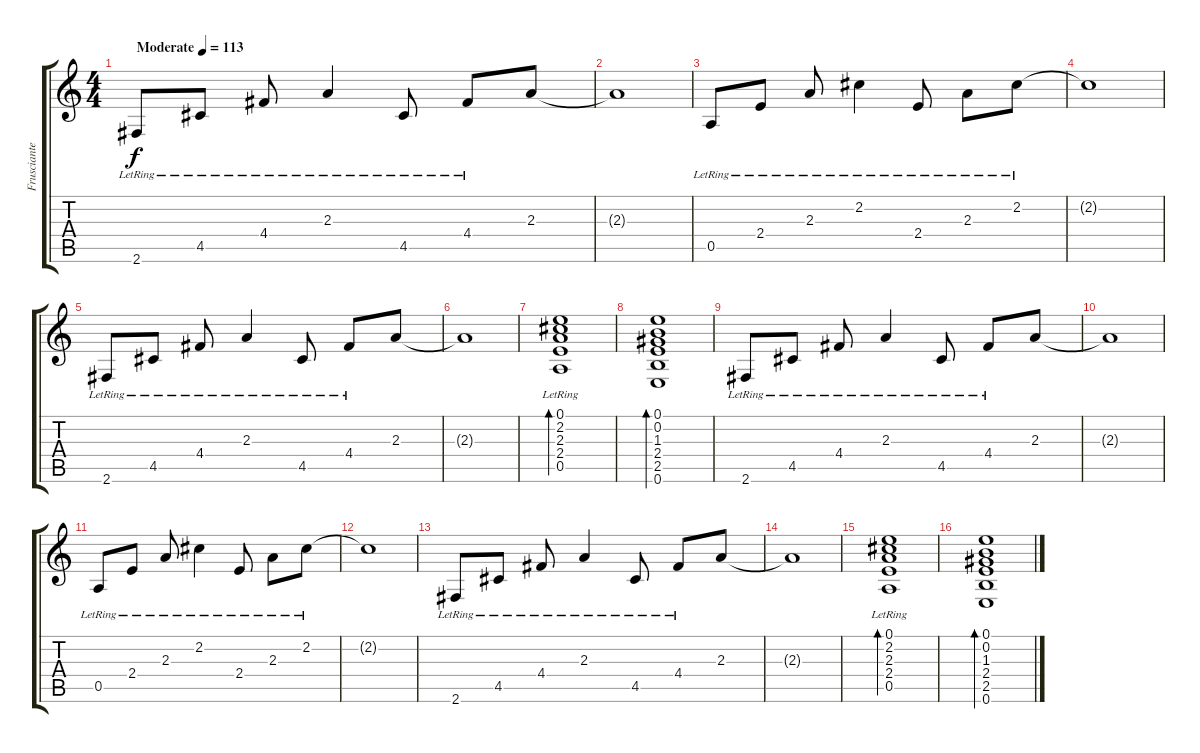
\track ("Frusciante 1" "Frusciante") {instrument electricguitarclean}
\staff {score tabs}
\tuning (E4 B3 G3 D3 A2 E2) {hide}
\ts (4 4)
\tempo (113 "Moderate")
\clef g2
\ks c
2.6{lr}.8{dy f instrument electricguitarclean} 4.5{lr}.8 4.4{lr}.8 2.3{lr}.4 4.5{lr}.8 4.4{lr}.8 2.3.8 |
2.3{t}.1 |
0.5{lr}.8 2.4{lr}.8 2.3{lr}.8 2.2{lr}.4 2.4{lr}.8 2.3{lr}.8 2.2{lr}.8 |
2.2{t}.1 |
2.6{lr}.8 4.5{lr}.8 4.4{lr}.8 2.3{lr}.4 4.5{lr}.8 4.4{lr}.8 2.3.8 |
2.3{t}.1 |
(0.1 2.2 2.3 2.4 0.5{lr}).1{bd 120} |
(0.1 0.2 1.3 2.4 2.5 0.6).1{bd 120} |
2.6{lr}.8 4.5{lr}.8 4.4{lr}.8 2.3{lr}.4 4.5{lr}.8 4.4{lr}.8 2.3.8 |
2.3{t}.1 |
0.5{lr}.8 2.4{lr}.8 2.3{lr}.8 2.2{lr}.4 2.4{lr}.8 2.3{lr}.8 2.2{lr}.8 |
2.2{t}.1 |
2.6{lr}.8 4.5{lr}.8 4.4{lr}.8 2.3{lr}.4 4.5{lr}.8 4.4{lr}.8 2.3.8 |
2.3{t}.1 |
(0.1 2.2 2.3 2.4 0.5{lr}).1{bd 120} |
(0.1 0.2 1.3 2.4 2.5 0.6).1{bd 120}
